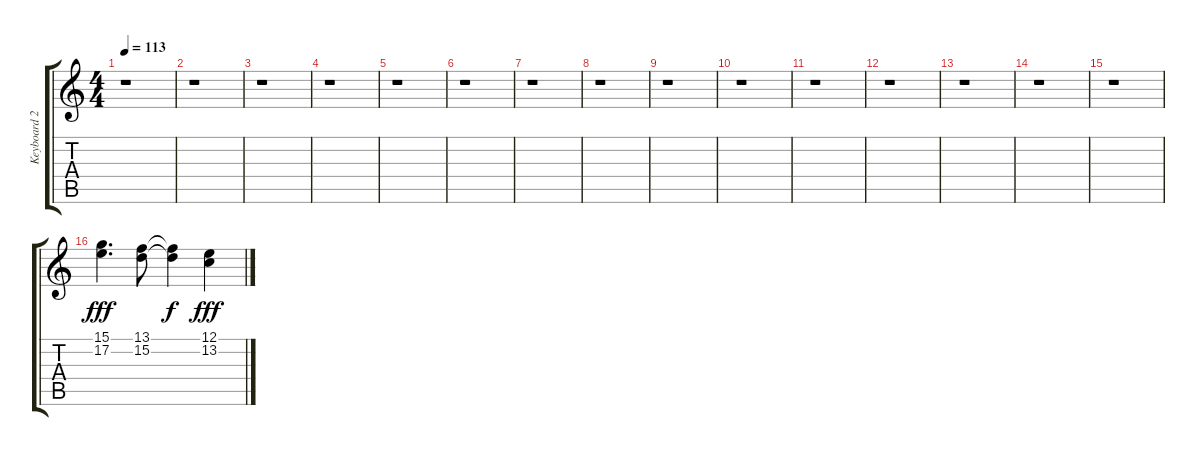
\track ("Keyboard 2 (E. Piano)" "Keyboard 2") {instrument fx3crystal}
\staff {score tabs}
\tuning (E4 B3 G3 D3 A2 E2) {hide}
\ts (4 4)
\tempo 113
\clef g2
\ks c
r.1{dy fff} |
r.1 |
r.1 |
r.1 |
r.1 |
r.1 |
r.1 |
r.1 |
r.1 |
r.1 |
r.1 |
r.1 |
r.1 |
r.1 |
r.1 |
(15.1 17.2).4{d} (13.1 15.2).8 (13.1{t} 15.2{t}).4{dy f} (12.1 13.2).4{dy fff}
